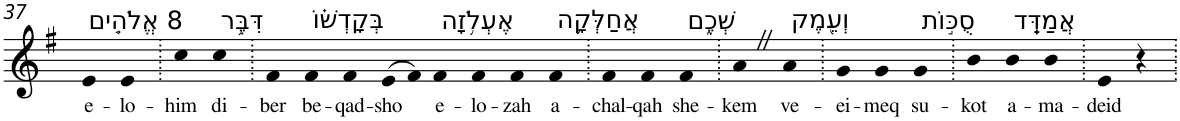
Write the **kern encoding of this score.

**kern	**text
*part1	*part1
*staff1	*staff1
*I"Piano	*
*I'Pno	*
!!LO:PB:g=z
*clefG2	*
*k[f#]	*
*G:	*
=37	=37
!LO:TX:a:t=8 אֱלֹהִ֤ים	!
!	!LO:LY:b
4e	e-
!	!LO:LY:b
4e	-lo-
=38.	=38.
!	!LO:LY:b
4cc	-him
!LO:TX:a:t=דִּבֶּ֥ר	!
!	!LO:LY:b
4cc	di-
=39.	=39.
!	!LO:LY:b
4f#	-ber
!LO:TX:a:t=בְּקָדְשׁ֗וֹ	!
!	!LO:LY:b
4f#	be-
!	!LO:LY:b
4f#	-qad-
!	!LO:LY:b
(>8e	-sho
8f#)	.
!LO:TX:a:t=אֶעְלֹ֥זָה	!
!	!LO:LY:b
4f#	e-
!	!LO:LY:b
4f#	-lo-
!	!LO:LY:b
4f#	-zah
!LO:TX:a:t=אֲחַלְּקָ֥ה	!
!	!LO:LY:b
4f#	a-
=40.	=40.
!	!LO:LY:b
4f#	-chal-
!	!LO:LY:b
4f#	-qah
!LO:TX:a:t=שְׁכֶ֑ם	!
!	!LO:LY:b
4f#	she-
=41.	=41.
!	!LO:LY:b
4aZ	-kem
!LO:TX:a:t=וְעֵ֖מֶק	!
!	!LO:LY:b
4a	ve-
=42.	=42.
!	!LO:LY:b
4g	-ei-
!	!LO:LY:b
4g	-meq
!LO:TX:a:t=סֻכּ֣וֹת	!
!	!LO:LY:b
4g	su-
=43.	=43.
!	!LO:LY:b
4b	-kot
!LO:TX:a:t=אֲמַדֵּֽד	!
!	!LO:LY:b
4b	a-
!	!LO:LY:b
4b	-ma-
=44.	=44.
!	!LO:LY:b
4e	-deid
4r	.
=.	=.
*-	*-
